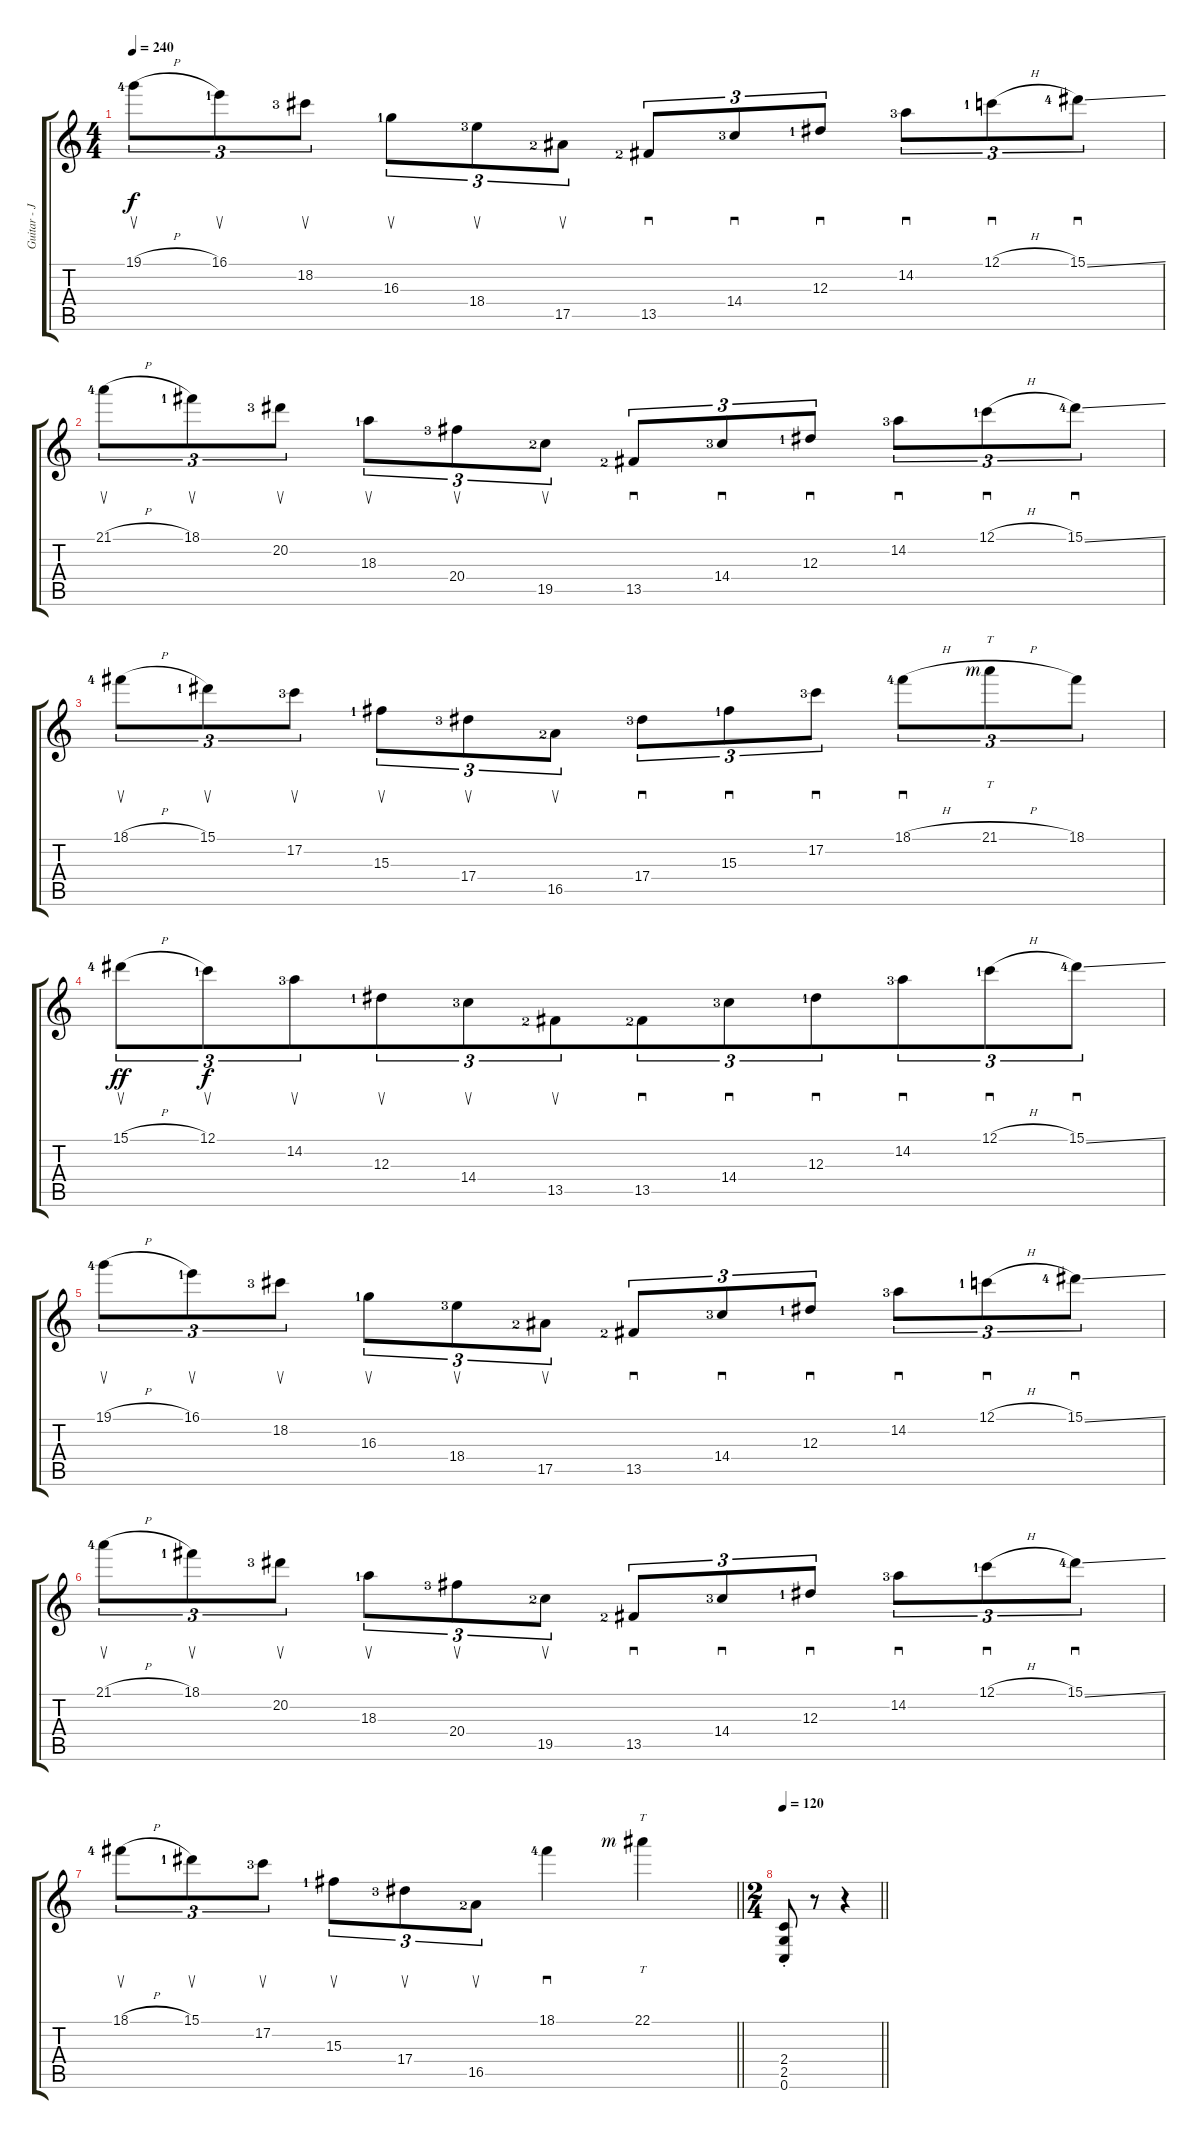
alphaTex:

\track ("Guitar - Josh Hemandez" "Guitar - J") {instrument distortionguitar}
\staff {score tabs}
\tuning (C4 G3 Eb3 Bb2 F2 C2) {hide}
\ts (4 4)
\tempo 240
\clef g2
\ks c
19.1{h lf 5}.8{su tu (3 2) dy f} 16.1{lf 2}.8{su tu (3 2)} 18.2{lf 4}.8{su tu (3 2)} 16.3{lf 2}.8{su tu (3 2)} 18.4{lf 4}.8{su tu (3 2)} 17.5{lf 3}.8{su tu (3 2)} 13.5{lf 3}.8{sd tu (3 2)} 14.4{lf 4}.8{sd tu (3 2)} 12.3{lf 2}.8{sd tu (3 2)} 14.2{lf 4}.8{sd tu (3 2)} 12.1{h lf 2}.8{sd tu (3 2)} 15.1{ss lf 5}.8{sd tu (3 2)} |
21.1{h lf 5}.8{su tu (3 2)} 18.1{lf 2}.8{su tu (3 2)} 20.2{lf 4}.8{su tu (3 2)} 18.3{lf 2}.8{su tu (3 2)} 20.4{lf 4}.8{su tu (3 2)} 19.5{lf 3}.8{su tu (3 2)} 13.5{lf 3}.8{sd tu (3 2)} 14.4{lf 4}.8{sd tu (3 2)} 12.3{lf 2}.8{sd tu (3 2)} 14.2{lf 4}.8{sd tu (3 2)} 12.1{h lf 2}.8{sd tu (3 2)} 15.1{ss lf 5}.8{sd tu (3 2)} |
18.1{h lf 5}.8{su tu (3 2)} 15.1{lf 2}.8{su tu (3 2)} 17.2{lf 4}.8{su tu (3 2)} 15.3{lf 2}.8{su tu (3 2)} 17.4{lf 4}.8{su tu (3 2)} 16.5{lf 3}.8{su tu (3 2)} 17.4{lf 4}.8{sd tu (3 2)} 15.3{lf 2}.8{sd tu (3 2)} 17.2{lf 4}.8{sd tu (3 2)} 18.1{h lf 5}.8{sd tu (3 2)} 21.1{h rf 3}.8{tt tu (3 2)} 18.1.8{tu (3 2)} |
15.1{h lf 5}.8{su tu (3 2) dy ff} 12.1{lf 2}.8{su tu (3 2) dy f} 14.2{lf 4}.8{su tu (3 2) beam merge} 12.3{lf 2}.8{su tu (3 2)} 14.4{lf 4}.8{su tu (3 2)} 13.5{lf 3}.8{su tu (3 2) beam merge} 13.5{lf 3}.8{sd tu (3 2)} 14.4{lf 4}.8{sd tu (3 2)} 12.3{lf 2}.8{sd tu (3 2) beam merge} 14.2{lf 4}.8{sd tu (3 2)} 12.1{h lf 2}.8{sd tu (3 2)} 15.1{ss lf 5}.8{sd tu (3 2)} |
19.1{h lf 5}.8{su tu (3 2)} 16.1{lf 2}.8{su tu (3 2)} 18.2{lf 4}.8{su tu (3 2)} 16.3{lf 2}.8{su tu (3 2)} 18.4{lf 4}.8{su tu (3 2)} 17.5{lf 3}.8{su tu (3 2)} 13.5{lf 3}.8{sd tu (3 2)} 14.4{lf 4}.8{sd tu (3 2)} 12.3{lf 2}.8{sd tu (3 2)} 14.2{lf 4}.8{sd tu (3 2)} 12.1{h lf 2}.8{sd tu (3 2)} 15.1{ss lf 5}.8{sd tu (3 2)} |
21.1{h lf 5}.8{su tu (3 2)} 18.1{lf 2}.8{su tu (3 2)} 20.2{lf 4}.8{su tu (3 2)} 18.3{lf 2}.8{su tu (3 2)} 20.4{lf 4}.8{su tu (3 2)} 19.5{lf 3}.8{su tu (3 2)} 13.5{lf 3}.8{sd tu (3 2)} 14.4{lf 4}.8{sd tu (3 2)} 12.3{lf 2}.8{sd tu (3 2)} 14.2{lf 4}.8{sd tu (3 2)} 12.1{h lf 2}.8{sd tu (3 2)} 15.1{ss lf 5}.8{sd tu (3 2)} |
\barLineRight lightlight
18.1{h lf 5}.8{su tu (3 2)} 15.1{lf 2}.8{su tu (3 2)} 17.2{lf 4}.8{su tu (3 2)} 15.3{lf 2}.8{su tu (3 2)} 17.4{lf 4}.8{su tu (3 2)} 16.5{lf 3}.8{su tu (3 2)} 18.1{lf 5}.4{sd} 22.1{rf 3}.4{tt} |
\ts (2 4)
\tempo 120
\barLineRight lightlight
(2.4{st} 2.5 0.6).8 r.8 r.4
